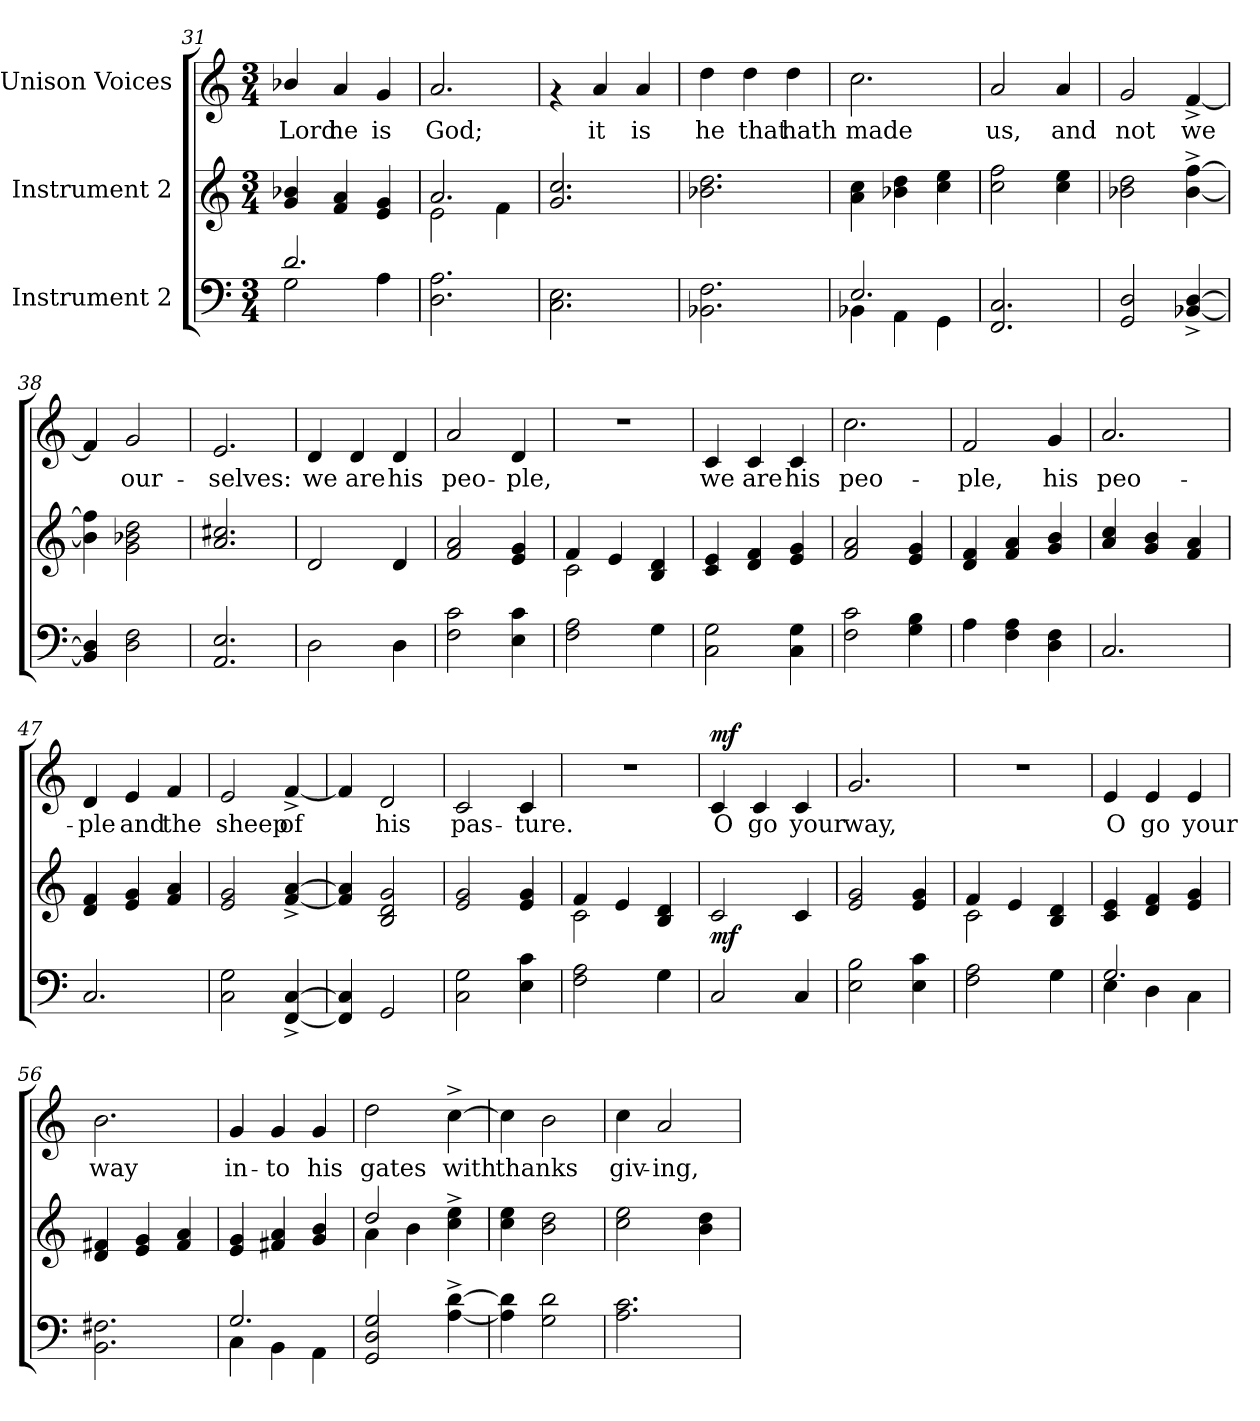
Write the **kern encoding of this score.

**kern	**kern	**dynam	**kern	**text	**dynam
*part3	*part2	*part2	*part1	*part1	*part1
*staff3	*staff2	*staff2	*staff1	*staff1	*staff1
*I"Instrument 2	*I"Instrument 2	*	*I"Unison Voices	*	*
*clefF4	*clefG2	*	*clefG2	*	*
*k[]	*k[]	*	*k[]	*	*
*C:	*C:	*	*C:	*	*
*M3/4	*M3/4	*	*M3/4	*	*
=31	=31	=31	=31	=31	=31
*^	*	*	*	*	*
!	!	!	!	!	!LO:LY:b:cj	!
2.d/	2G\	4b-X/ 4g/	.	4b-X/	Lord	.
!	!	!	!	!	!LO:LY:b:cj	!
.	.	4f/ 4a/	.	4a/	he	.
!	!	!	!	!	!LO:LY:b:cj	!
.	4A\	4e/ 4g/	.	4g/	is	.
!!LO:LB:g=z
=32	=32	=32	=32	=32	=32	=32
*	*	*^	*	*	*	*
!	!	!	!	!	!	!LO:LY:b:cj	!
*v	*v	*	*	*	*	*	*
2.D\ 2.A\	2.a/	2e\	.	2.a/	God;	.
.	.	4f\	.	.	.	.
*	*v	*v	*	*	*	*
=33	=33	=33	=33	=33	=33
2.E\ 2.C\	2.g/ 2.cc/	.	4rf	.	.
!	!	!	!	!LO:LY:b:cj	!
.	.	.	4a/	it	.
!	!	!	!	!LO:LY:b:cj	!
.	.	.	4a/	is	.
=34	=34	=34	=34	=34	=34
!	!	!	!	!LO:LY:b:cj	!
2.BB-X\ 2.F\	2.b-X\ 2.dd\	.	4dd\	he	.
!	!	!	!	!LO:LY:b:cj	!
.	.	.	4dd\	that	.
!	!	!	!	!LO:LY:b:cj	!
.	.	.	4dd\	hath	.
=35	=35	=35	=35	=35	=35
*^	*	*	*	*	*
!	!	!	!	!	!LO:LY:b:cj	!
2.E/	4BB-X\	4a\ 4cc\	.	2.cc\	made	.
.	4AA\	4b-X\ 4dd\	.	.	.	.
.	4GG\	4ee\ 4cc\	.	.	.	.
=36	=36	=36	=36	=36	=36	=36
!	!	!	!	!	!LO:LY:b:cj	!
*v	*v	*	*	*	*	*
2.FF/ 2.C/	2cc\ 2ff\	.	2a/	us,	.
!	!	!	!	!LO:LY:b:cj	!
.	4cc\ 4ee\	.	4a/	and	.
=37	=37	=37	=37	=37	=37
!	!	!	!	!LO:LY:b:cj	!
2D/ 2GG/	2b-X\ 2dd\	.	2g/	not	.
!	!	!	!	!LO:LY:b:cj	!
[<4BB-X/^< [>4D/^<	[<4b-\^> [>4ff\^>	.	[<4f^>/	we	.
=38	=38	=38	=38	=38	=38
!	!	!	!	!LO:LY:b:cj	!
4D/] 4BB-/]	4b-\] 4ff\]	.	4f/]	.	.
!	!	!	!	!LO:LY:b:cj	!
2F\ 2D\	2b-X\ 2g\ 2dd\	.	2g/	our-	.
=39	=39	=39	=39	=39	=39
!	!	!	!	!LO:LY:b:cj	!
2.E/ 2.AA/	2.cc#X/ 2.a/	.	2.e/	-selves:	.
!!LO:LB:g=z
=40	=40	=40	=40	=40	=40
!	!	!	!	!LO:LY:b:cj	!
2D\	2d/	.	4d/	we	.
!	!	!	!	!LO:LY:b:cj	!
.	.	.	4d/	are	.
!	!	!	!	!LO:LY:b:cj	!
4D\	4d/	.	4d/	his	.
=41	=41	=41	=41	=41	=41
!	!	!	!	!LO:LY:b:cj	!
2F\ 2c\	2f/ 2a/	.	2a/	peo-	.
!	!	!	!	!LO:LY:b:cj	!
4c\ 4E\	4e/ 4g/	.	4d/	-ple,	.
=42	=42	=42	=42	=42	=42
*	*^	*	*	*	*
2A\ 2F\	4f/	2c\	.	2.r	.	.
.	4e/	.	.	.	.	.
4G\	4B/ 4d/	4ryy	.	.	.	.
=43	=43	=43	=43	=43	=43	=43
!	!	!	!	!	!LO:LY:b:cj	!
*	*v	*v	*	*	*	*
2C\ 2G\	4c/ 4e/	.	4c/	we	.
!	!	!	!	!LO:LY:b:cj	!
.	4d/ 4f/	.	4c/	are	.
!	!	!	!	!LO:LY:b:cj	!
4G\ 4C\	4e/ 4g/	.	4c/	his	.
=44	=44	=44	=44	=44	=44
!	!	!	!	!LO:LY:b:cj	!
2F\ 2c\	2f/ 2a/	.	2.cc\	peo-	.
4B\ 4G\	4e/ 4g/	.	.	.	.
=45	=45	=45	=45	=45	=45
!	!	!	!	!LO:LY:b:cj	!
4A\	4d/ 4f/	.	2f/	-ple,	.
4F\ 4A\	4f/ 4a/	.	.	.	.
!	!	!	!	!LO:LY:b:cj	!
4F\ 4D\	4b/ 4g/	.	4g/	his	.
=46	=46	=46	=46	=46	=46
!	!	!	!	!LO:LY:b:cj	!
2.C/	4a/ 4cc/	.	2.a/	peo-	.
.	4g/ 4b/	.	.	.	.
.	4f/ 4a/	.	.	.	.
!!LO:LB:g=z
=47	=47	=47	=47	=47	=47
!	!	!	!	!LO:LY:b:cj	!
2.C/	4d/ 4f/	.	4d/	-ple	.
!	!	!	!	!LO:LY:b:cj	!
.	4g/ 4e/	.	4e/	and	.
!	!	!	!	!LO:LY:b:cj	!
.	4f/ 4a/	.	4f/	the	.
=48	=48	=48	=48	=48	=48
!	!	!	!	!LO:LY:b:cj	!
2C\ 2G\	2e/ 2g/	.	2e/	sheep	.
!	!	!	!	!LO:LY:b:cj	!
[>4C/^> [<4FF/^>	[<4f/^> [>4a/^>	.	[<4f^>/	of	.
=49	=49	=49	=49	=49	=49
!	!	!	!	!LO:LY:b:cj	!
4FF/] 4C/]	4f/] 4a/]	.	4f/]	.	.
!	!	!	!	!LO:LY:b:cj	!
2GG/	2d/ 2B/ 2g/	.	2d/	his	.
=50	=50	=50	=50	=50	=50
!	!	!	!	!LO:LY:b:cj	!
2C\ 2G\	2e/ 2g/	.	2c/	pas-	.
!	!	!	!	!LO:LY:b:cj	!
4c\ 4E\	4e/ 4g/	.	4c/	-ture.	.
=51	=51	=51	=51	=51	=51
*	*^	*	*	*	*
2A\ 2F\	4f/	2c\	.	2.r	.	.
.	4e/	.	.	.	.	.
4G\	4B/ 4d/	4ryy	.	.	.	.
=52	=52	=52	=52	=52	=52	=52
!	!	!	!LO:DY:b	!	!LO:LY:b:cj	!LO:DY:a
*	*v	*v	*	*	*	*
2C/	2c/	mf	4c/	O	mf
!	!	!	!	!LO:LY:b:cj	!
.	.	.	4c/	go	.
!	!	!	!	!LO:LY:b:cj	!
4C/	4c/	.	4c/	your	.
=53	=53	=53	=53	=53	=53
!	!	!	!	!LO:LY:b:cj	!
2E\ 2B\	2e/ 2g/	.	2.g/	way,	.
4c\ 4E\	4e/ 4g/	.	.	.	.
!!LO:PB:g=z
=54	=54	=54	=54	=54	=54
*	*^	*	*	*	*
2A\ 2F\	4f/	2c\	.	2.r	.	.
.	4e/	.	.	.	.	.
4G\	4d/ 4B/	4ryy	.	.	.	.
=55	=55	=55	=55	=55	=55	=55
*^	*	*	*	*	*	*
!	!	!	!	!	!	!LO:LY:b:cj	!
*	*	*v	*v	*	*	*	*
2.G/	4E\	4c/ 4e/	.	4e/	O	.
!	!	!	!	!	!LO:LY:b:cj	!
.	4D\	4d/ 4f/	.	4e/	go	.
!	!	!	!	!	!LO:LY:b:cj	!
.	4C\	4g/ 4e/	.	4e/	your	.
=56	=56	=56	=56	=56	=56	=56
!	!	!	!	!	!LO:LY:b:cj	!
*v	*v	*	*	*	*	*
2.F#X\ 2.BB\	4f#X/ 4d/	.	2.b\	way	.
.	4e/ 4g/	.	.	.	.
.	4f#/ 4a/	.	.	.	.
=57	=57	=57	=57	=57	=57
*^	*	*	*	*	*
!	!	!	!	!	!LO:LY:b:cj	!
2.G/	4C\	4e/ 4g/	.	4g/	in-	.
!	!	!	!	!	!LO:LY:b:cj	!
.	4BB\	4f#X/ 4a/	.	4g/	-to	.
!	!	!	!	!	!LO:LY:b:cj	!
.	4AA\	4b/ 4g/	.	4g/	his	.
=58	=58	=58	=58	=58	=58	=58
*	*	*^	*	*	*	*
!	!	!	!	!	!	!LO:LY:b:cj	!
*v	*v	*	*	*	*	*	*
2D/ 2GG/ 2G/	2dd/	4a\	.	2dd\	gates	.
.	.	4b\	.	.	.	.
!	!	!	!	!	!LO:LY:b:cj	!
[>4d\^< [<4A\^<	4ryy	4ee\^> 4cc\^>	.	[>4cc^>\	with	.
=59	=59	=59	=59	=59	=59	=59
!	!	!	!	!	!LO:LY:b:cj	!
*	*v	*v	*	*	*	*
4A\] 4d\]	4cc\ 4ee\	.	4cc\]	thanks-	.
!	!	!	!	!LO:LY:b:cj	!
2d\ 2G\	2b\ 2dd\	.	2b\	--	.
=60	=60	=60	=60	=60	=60
!	!	!	!	!LO:LY:b:cj	!
2.A\ 2.c\	2cc\ 2ee\	.	4cc\	-giv-	.
!	!	!	!	!LO:LY:b:cj	!
.	.	.	2a/	-ing,	.
.	4b\ 4dd\	.	.	.	.
=	=	=	=	=	=
*-	*-	*-	*-	*-	*-
